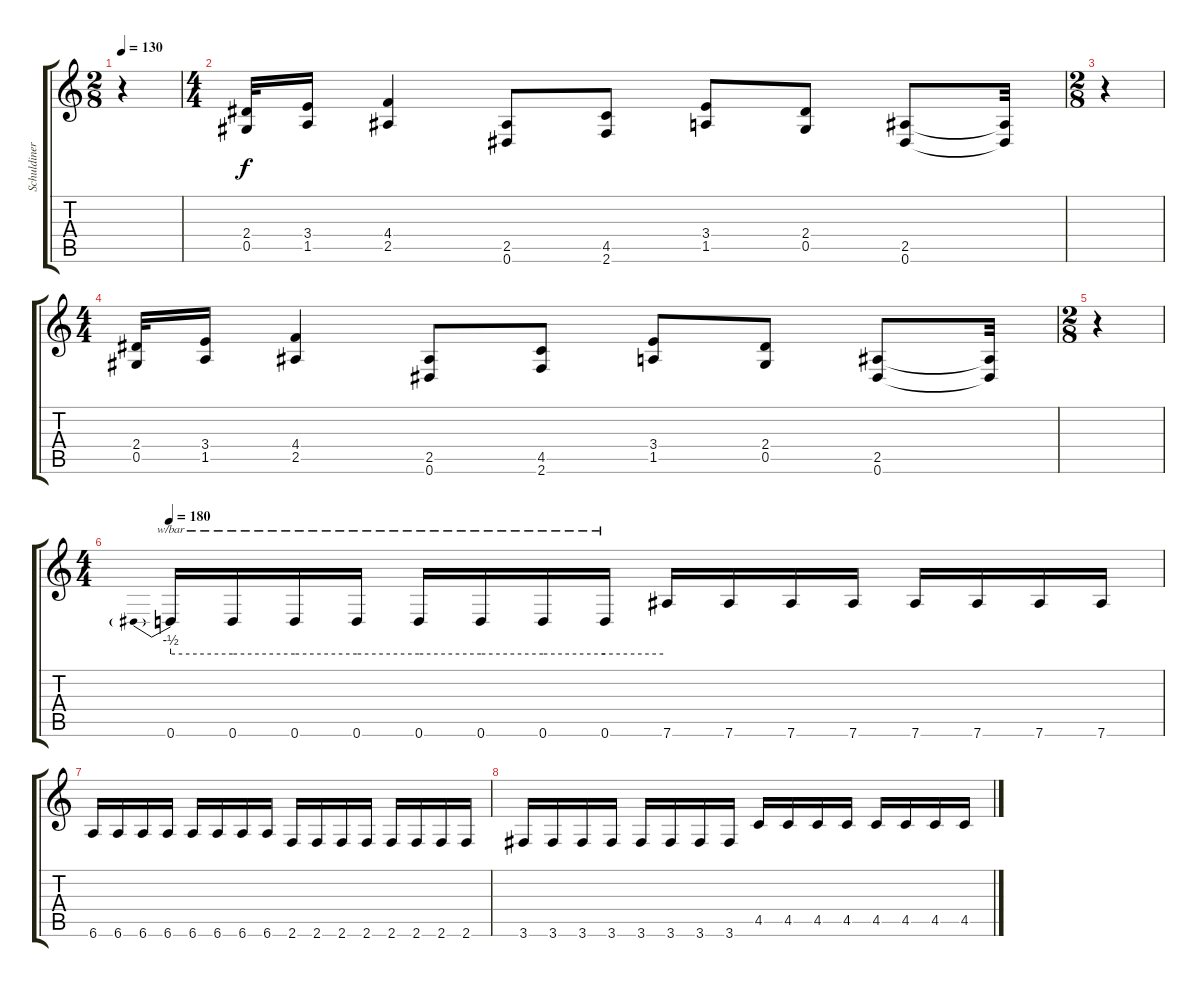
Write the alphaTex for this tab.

\track ("Schuldiner" "Schuldiner") {instrument distortionguitar}
\staff {score tabs}
\tuning (Eb4 Bb3 Gb3 Db3 Ab2 Eb2) {hide}
\ts (2 8)
\tempo 130
\clef g2
\ks c
r.4{dy f} |
\ts (4 4)
(2.4 0.5).32 (3.4 1.5).16 (4.4 2.5).4 (2.5 0.6).8 (4.5 2.6).8 (3.4 1.5).8 (2.4 0.5).8 (2.5 0.6).8 (2.5{t} 0.6{t}).32 |
\ts (2 8)
r.4 |
\ts (4 4)
(2.4 0.5).32 (3.4 1.5).16 (4.4 2.5).4 (2.5 0.6).8 (4.5 2.6).8 (3.4 1.5).8 (2.4 0.5).8 (2.5 0.6).8 (2.5{t} 0.6{t}).32 |
\ts (2 8)
r.4 |
\ts (4 4)
\tempo 180
0.6.16{tbe (predive default 0 -2 60 -2)} 0.6.16{tbe (hold default 0 -2 60 -2)} 0.6.16{tbe (hold default 0 -2 60 -2)} 0.6.16{tbe (hold default 0 -2 60 -2)} 0.6.16{tbe (hold default 0 -2 60 -2)} 0.6.16{tbe (hold default 0 -2 60 -2)} 0.6.16{tbe (hold default 0 -2 60 -2)} 0.6.16{tbe (hold default 0 -2 60 -2)} 7.6.16 7.6.16 7.6.16 7.6.16 7.6.16 7.6.16 7.6.16 7.6.16 |
6.6.16 6.6.16 6.6.16 6.6.16 6.6.16 6.6.16 6.6.16 6.6.16 2.6.16 2.6.16 2.6.16 2.6.16 2.6.16 2.6.16 2.6.16 2.6.16 |
3.6.16 3.6.16 3.6.16 3.6.16 3.6.16 3.6.16 3.6.16 3.6.16 4.5.16 4.5.16 4.5.16 4.5.16 4.5.16 4.5.16 4.5.16 4.5.16
